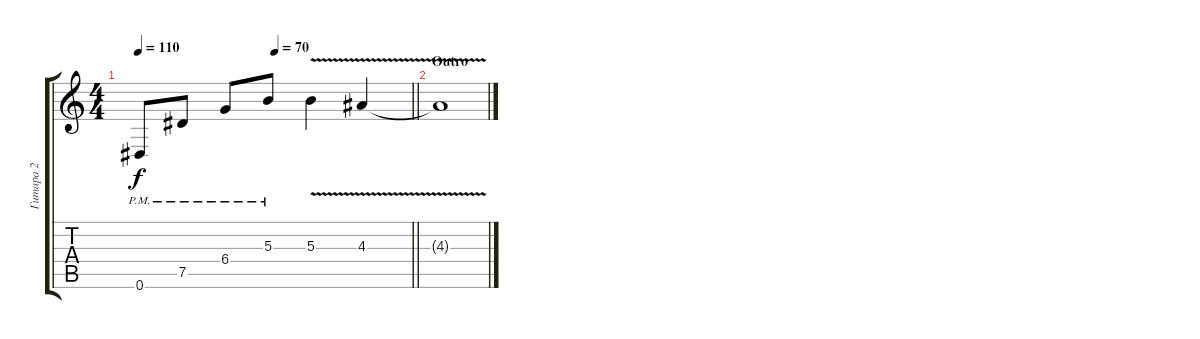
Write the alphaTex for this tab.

\track ("Гитара 2" "Гитара 2") {instrument distortionguitar}
\staff {score tabs}
\tuning (Eb4 Bb3 Gb3 Db3 Ab2 Eb2) {hide}
\ts (4 4)
\tempo 110
\tempo (70 0.5)
\clef g2
\barLineRight lightlight
\ks c
0.6{pm}.8{dy f} 7.5{pm}.8 6.4{pm}.8 5.3{pm}.8 5.3{v}.4 4.3{v}.4 |
\section ("" "Outro")
4.3{t}.1
